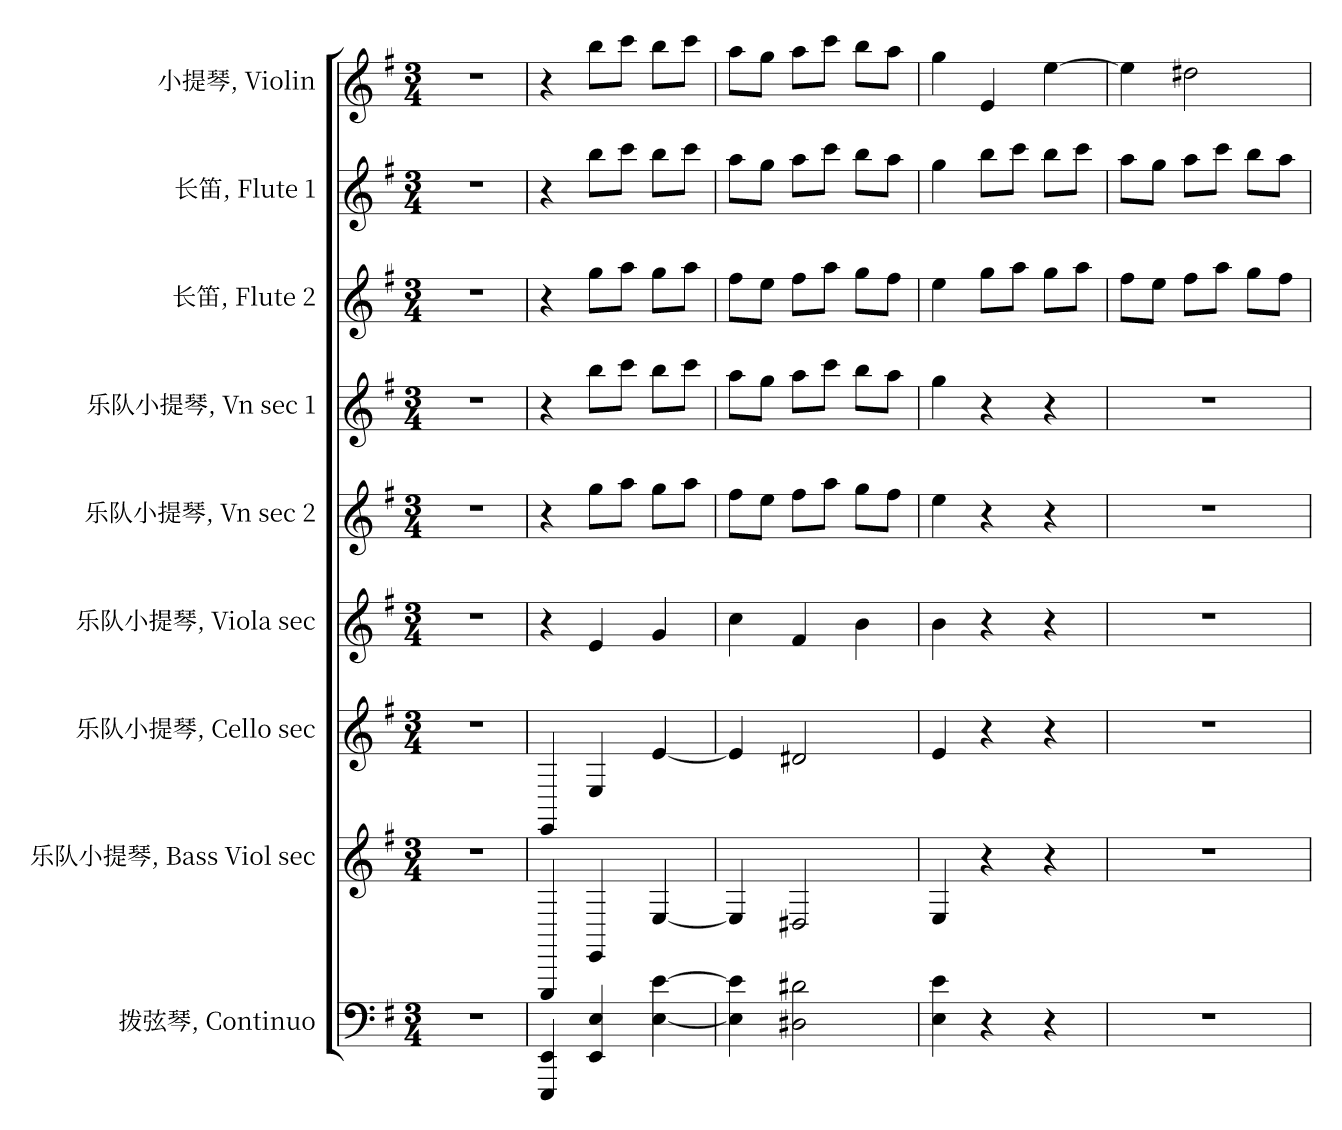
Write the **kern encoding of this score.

**kern	**kern	**kern	**kern	**kern	**kern	**kern	**kern	**kern
*part9	*part8	*part7	*part6	*part5	*part4	*part3	*part2	*part1
*staff9	*staff8	*staff7	*staff6	*staff5	*staff4	*staff3	*staff2	*staff1
*I"拨弦琴, Continuo	*I"乐队小提琴, Bass Viol sec	*I"乐队小提琴, Cello sec	*I"乐队小提琴, Viola sec	*I"乐队小提琴, Vn sec 2	*I"乐队小提琴, Vn sec 1	*I"长笛, Flute 2	*I"长笛, Flute 1	*I"小提琴, Violin
*	*	*	*	*	*	*I'Fl.	*I'Fl.	*I'Vln.
*clefF4	*clefG2	*clefG2	*clefG2	*clefG2	*clefG2	*clefG2	*clefG2	*clefG2
*k[f#]	*k[f#]	*k[f#]	*k[f#]	*k[f#]	*k[f#]	*k[f#]	*k[f#]	*k[f#]
*M3/4	*M3/4	*M3/4	*M3/4	*M3/4	*M3/4	*M3/4	*M3/4	*M3/4
*MM60	*MM60	*MM60	*MM60	*MM60	*MM60	*MM60	*MM60	*MM60
=1	=1	=1	=1	=1	=1	=1	=1	=1
2.r	2.r	2.r	2.r	2.r	2.r	2.r	2.r	2.r
=2	=2	=2	=2	=2	=2	=2	=2	=2
4EEE/ 4EE/	4EEE/	4EE/	4r	4r	4r	4r	4r	4r
4EE/ 4E/	4EE/	4E/	4e/	8gg\L	8bb\L	8gg\L	8bb\L	8bb\L
.	.	.	.	8aa\J	8ccc\J	8aa\J	8ccc\J	8ccc\J
[4E\ [4e\	[4E/	[4e/	4g/	8gg\L	8bb\L	8gg\L	8bb\L	8bb\L
.	.	.	.	8aa\J	8ccc\J	8aa\J	8ccc\J	8ccc\J
=3	=3	=3	=3	=3	=3	=3	=3	=3
4E\] 4e\]	4E/]	4e/]	4cc\	8ff#\L	8aa\L	8ff#\L	8aa\L	8aa\L
.	.	.	.	8ee\J	8gg\J	8ee\J	8gg\J	8gg\J
2D#X\ 2d#X\	2D#X/	2d#X/	4f#/	8ff#\L	8aa\L	8ff#\L	8aa\L	8aa\L
.	.	.	.	8aa\J	8ccc\J	8aa\J	8ccc\J	8ccc\J
.	.	.	4b\	8gg\L	8bb\L	8gg\L	8bb\L	8bb\L
.	.	.	.	8ff#\J	8aa\J	8ff#\J	8aa\J	8aa\J
=4	=4	=4	=4	=4	=4	=4	=4	=4
4E\ 4e\	4E/	4e/	4b\	4ee\	4gg\	4ee\	4gg\	4gg\
4r	4r	4r	4r	4r	4r	8gg\L	8bb\L	4e/
.	.	.	.	.	.	8aa\J	8ccc\J	.
4r	4r	4r	4r	4r	4r	8gg\L	8bb\L	[4ee\
.	.	.	.	.	.	8aa\J	8ccc\J	.
!!LO:PB:g=z
=5	=5	=5	=5	=5	=5	=5	=5	=5
2.r	2.r	2.r	2.r	2.r	2.r	8ff#\L	8aa\L	4ee\]
.	.	.	.	.	.	8ee\J	8gg\J	.
.	.	.	.	.	.	8ff#\L	8aa\L	2dd#X\
.	.	.	.	.	.	8aa\J	8ccc\J	.
.	.	.	.	.	.	8gg\L	8bb\L	.
.	.	.	.	.	.	8ff#\J	8aa\J	.
=	=	=	=	=	=	=	=	=
*-	*-	*-	*-	*-	*-	*-	*-	*-
